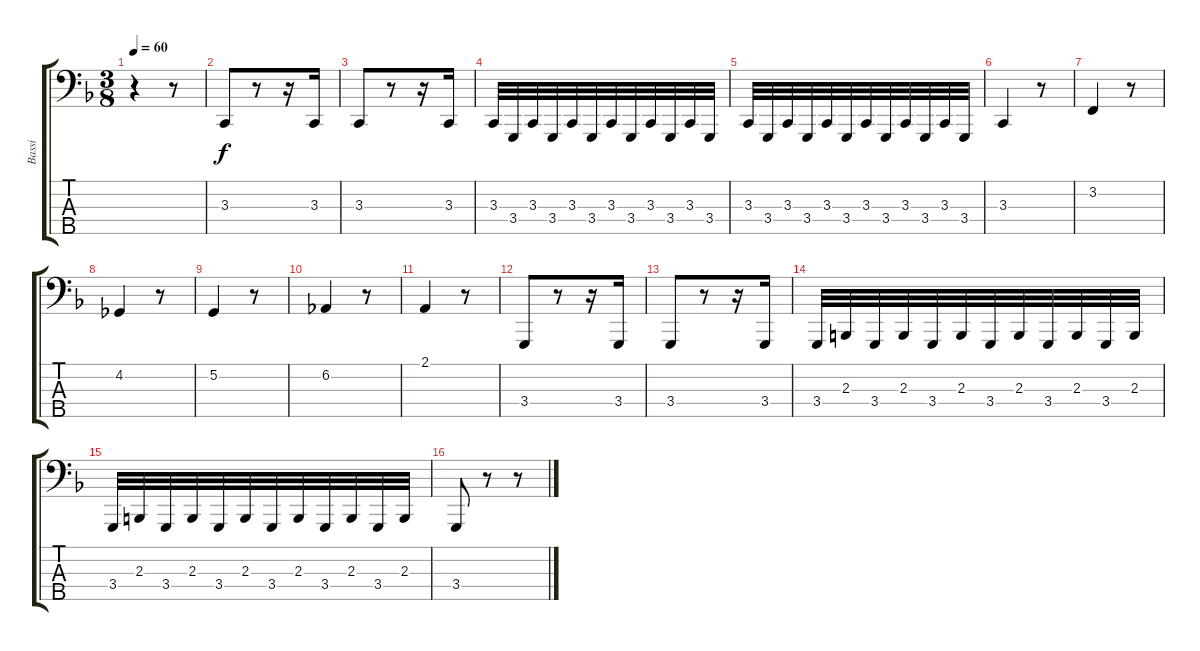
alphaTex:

\track ("Bassi" "Bassi") {instrument cello}
\staff {score tabs}
\tuning (G2 D2 A1 E1 B0) {hide}
\ts (3 8)
\tempo 60
\clef f4
\ks f
r.4{dy f} r.8 |
3.3.8 r.8 r.16 3.3.16 |
3.3.8 r.8 r.16 3.3.16 |
3.3.32 3.4.32 3.3.32 3.4.32 3.3.32 3.4.32 3.3.32 3.4.32 3.3.32 3.4.32 3.3.32 3.4.32 |
3.3.32 3.4.32 3.3.32 3.4.32 3.3.32 3.4.32 3.3.32 3.4.32 3.3.32 3.4.32 3.3.32 3.4.32 |
3.3.4 r.8 |
3.2.4 r.8 |
4.2.4 r.8 |
5.2.4 r.8 |
6.2.4 r.8 |
2.1.4 r.8 |
3.4.8 r.8 r.16 3.4.16 |
3.4.8 r.8 r.16 3.4.16 |
3.4.32 2.3.32 3.4.32 2.3.32 3.4.32 2.3.32 3.4.32 2.3.32 3.4.32 2.3.32 3.4.32 2.3.32 |
3.4.32 2.3.32 3.4.32 2.3.32 3.4.32 2.3.32 3.4.32 2.3.32 3.4.32 2.3.32 3.4.32 2.3.32 |
3.4.8 r.8 r.8
